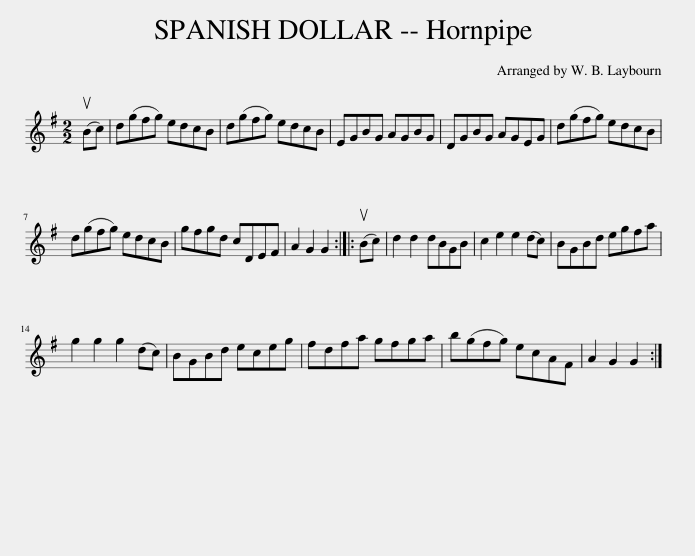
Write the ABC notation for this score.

X:1
L:1/8
M:2/2
I:linebreak $
K:G
V:1 treble
V:1
 (uBc) | d(gfg) edcB | d(gfg) edcB | EGBG AGBG | DGBG AGEG | %5
 d(gfg) edcB |$ d(gfg) edcB | gfgd cDEF | A2 G2 G2 :: (uBc) | %10
 d2 d2 dBGB | c2 e2 e2 (dc) | BGBd egfa |$ g2 g2 g2 (dc) | BGBd eceg | %15
 fdfa gfga | b(gfg) ecAF | A2 G2 G2 :| %18
